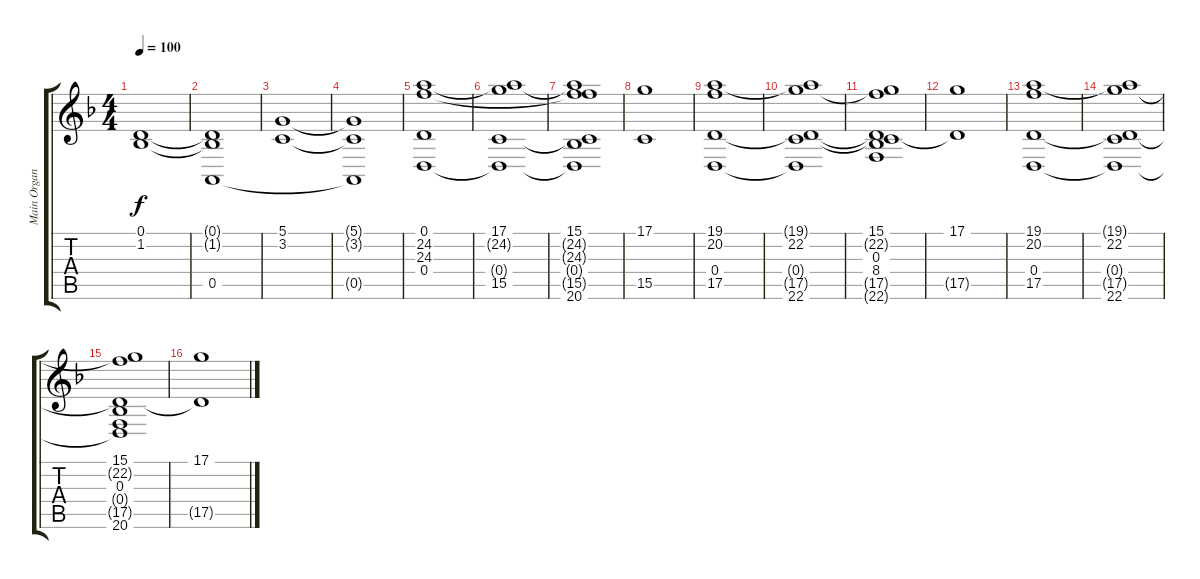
\track ("Main Organ" "Main Organ") {instrument rockorgan}
\staff {score tabs}
\tuning (D4 A3 F3 D3 A2 D2) {hide}
\ts (4 4)
\tempo 100
\clef g2
\ks dminor
(0.1 1.2).1{dy f} |
(0.1{t} 1.2{t} 0.5{t}).1 |
(5.1 3.2).1 |
(5.1{t} 3.2{t} 0.5{t}).1 |
(0.1 24.2 24.3 0.4).1 |
(17.1 24.2{t} 0.4{t} 15.5).1 |
(15.1 24.2{t} 24.3{t} 0.4{t} 15.5{t} 20.6).1 |
(17.1 15.5).1 |
(19.1 20.2 0.4 17.5).1 |
(19.1{t} 22.2 0.4{t} 17.5{t} 22.6).1 |
(15.1 22.2{t} 0.3 8.4 17.5{t} 22.6{t}).1 |
(17.1 17.5{t}).1 |
(19.1 20.2 0.4 17.5).1 |
(19.1{t} 22.2 0.4{t} 17.5{t} 22.6).1 |
(15.1 22.2{t} 0.3 0.4{t} 17.5{t} 20.6).1 |
(17.1 17.5{t}).1
